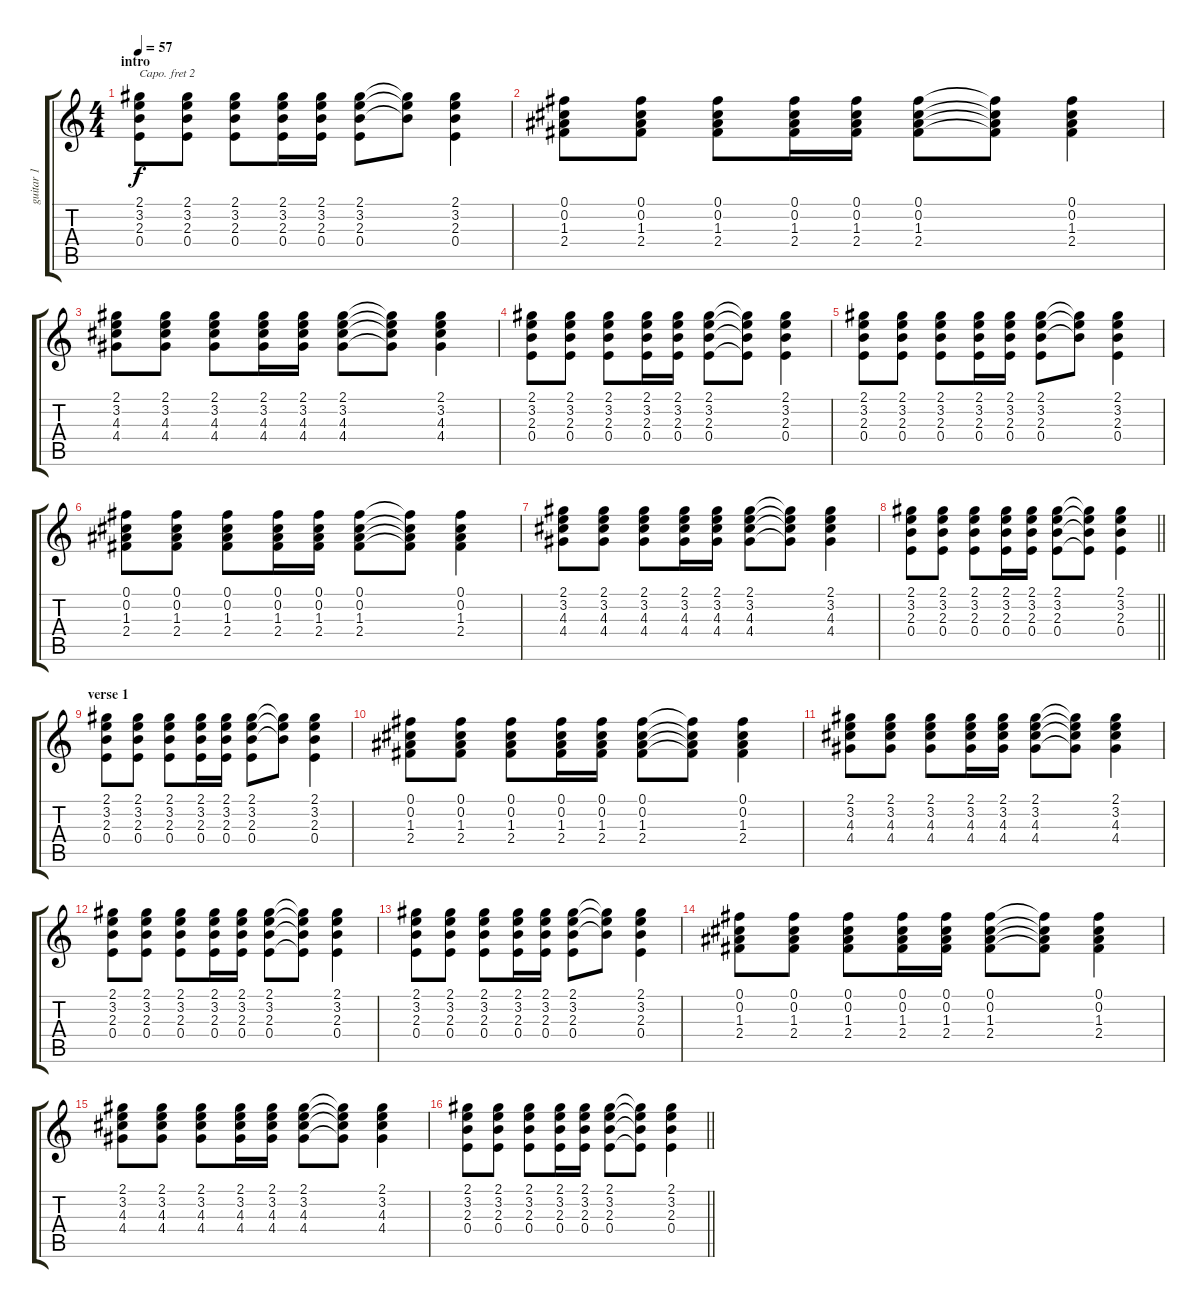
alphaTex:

\track ("guitar 1" "guitar 1") {instrument electricguitarjazz}
\staff {score tabs}
\capo 2
\tuning (E4 B3 G3 D3 A2 E2) {hide}
\ts (4 4)
\section ("" "intro")
\tempo 57
\clef g2
\ks c
(2.1 3.2 2.3 0.4).8{dy f instrument electricguitarjazz} (2.1 3.2 2.3 0.4).8 (2.1 3.2 2.3 0.4).8 (2.1 3.2 2.3 0.4).16 (2.1 3.2 2.3 0.4).16 (2.1 3.2 2.3 0.4).8 (2.1{t} 3.2{t} 2.3{t}).8 (2.1 3.2 2.3 0.4).4 |
(0.1 0.2 1.3 2.4).8 (0.1 0.2 1.3 2.4).8 (0.1 0.2 1.3 2.4).8 (0.1 0.2 1.3 2.4).16 (0.1 0.2 1.3 2.4).16 (0.1 0.2 1.3 2.4).8 (0.1{t} 0.2{t} 1.3{t} 2.4{t}).8 (0.1 0.2 1.3 2.4).4 |
(2.1 3.2 4.3 4.4).8 (2.1 3.2 4.3 4.4).8 (2.1 3.2 4.3 4.4).8 (2.1 3.2 4.3 4.4).16 (2.1 3.2 4.3 4.4).16 (2.1 3.2 4.3 4.4).8 (2.1{t} 3.2{t} 4.3{t} 4.4{t}).8 (2.1 3.2 4.3 4.4).4 |
(2.1 3.2 2.3 0.4).8 (2.1 3.2 2.3 0.4).8 (2.1 3.2 2.3 0.4).8 (2.1 3.2 2.3 0.4).16 (2.1 3.2 2.3 0.4).16 (2.1 3.2 2.3 0.4).8 (2.1{t} 3.2{t} 2.3{t} 0.4{t}).8 (2.1 3.2 2.3 0.4).4 |
(2.1 3.2 2.3 0.4).8 (2.1 3.2 2.3 0.4).8 (2.1 3.2 2.3 0.4).8 (2.1 3.2 2.3 0.4).16 (2.1 3.2 2.3 0.4).16 (2.1 3.2 2.3 0.4).8 (2.1{t} 3.2{t} 2.3{t}).8 (2.1 3.2 2.3 0.4).4 |
(0.1 0.2 1.3 2.4).8 (0.1 0.2 1.3 2.4).8 (0.1 0.2 1.3 2.4).8 (0.1 0.2 1.3 2.4).16 (0.1 0.2 1.3 2.4).16 (0.1 0.2 1.3 2.4).8 (0.1{t} 0.2{t} 1.3{t} 2.4{t}).8 (0.1 0.2 1.3 2.4).4 |
(2.1 3.2 4.3 4.4).8 (2.1 3.2 4.3 4.4).8 (2.1 3.2 4.3 4.4).8 (2.1 3.2 4.3 4.4).16 (2.1 3.2 4.3 4.4).16 (2.1 3.2 4.3 4.4).8 (2.1{t} 3.2{t} 4.3{t} 4.4{t}).8 (2.1 3.2 4.3 4.4).4 |
\barLineRight lightlight
(2.1 3.2 2.3 0.4).8 (2.1 3.2 2.3 0.4).8 (2.1 3.2 2.3 0.4).8 (2.1 3.2 2.3 0.4).16 (2.1 3.2 2.3 0.4).16 (2.1 3.2 2.3 0.4).8 (2.1{t} 3.2{t} 2.3{t} 0.4{t}).8 (2.1 3.2 2.3 0.4).4 |
\section ("" "verse 1")
(2.1 3.2 2.3 0.4).8 (2.1 3.2 2.3 0.4).8 (2.1 3.2 2.3 0.4).8 (2.1 3.2 2.3 0.4).16 (2.1 3.2 2.3 0.4).16 (2.1 3.2 2.3 0.4).8 (2.1{t} 3.2{t} 2.3{t}).8 (2.1 3.2 2.3 0.4).4 |
(0.1 0.2 1.3 2.4).8 (0.1 0.2 1.3 2.4).8 (0.1 0.2 1.3 2.4).8 (0.1 0.2 1.3 2.4).16 (0.1 0.2 1.3 2.4).16 (0.1 0.2 1.3 2.4).8 (0.1{t} 0.2{t} 1.3{t} 2.4{t}).8 (0.1 0.2 1.3 2.4).4 |
(2.1 3.2 4.3 4.4).8 (2.1 3.2 4.3 4.4).8 (2.1 3.2 4.3 4.4).8 (2.1 3.2 4.3 4.4).16 (2.1 3.2 4.3 4.4).16 (2.1 3.2 4.3 4.4).8 (2.1{t} 3.2{t} 4.3{t} 4.4{t}).8 (2.1 3.2 4.3 4.4).4 |
(2.1 3.2 2.3 0.4).8 (2.1 3.2 2.3 0.4).8 (2.1 3.2 2.3 0.4).8 (2.1 3.2 2.3 0.4).16 (2.1 3.2 2.3 0.4).16 (2.1 3.2 2.3 0.4).8 (2.1{t} 3.2{t} 2.3{t} 0.4{t}).8 (2.1 3.2 2.3 0.4).4 |
(2.1 3.2 2.3 0.4).8 (2.1 3.2 2.3 0.4).8 (2.1 3.2 2.3 0.4).8 (2.1 3.2 2.3 0.4).16 (2.1 3.2 2.3 0.4).16 (2.1 3.2 2.3 0.4).8 (2.1{t} 3.2{t} 2.3{t}).8 (2.1 3.2 2.3 0.4).4 |
(0.1 0.2 1.3 2.4).8 (0.1 0.2 1.3 2.4).8 (0.1 0.2 1.3 2.4).8 (0.1 0.2 1.3 2.4).16 (0.1 0.2 1.3 2.4).16 (0.1 0.2 1.3 2.4).8 (0.1{t} 0.2{t} 1.3{t} 2.4{t}).8 (0.1 0.2 1.3 2.4).4 |
(2.1 3.2 4.3 4.4).8 (2.1 3.2 4.3 4.4).8 (2.1 3.2 4.3 4.4).8 (2.1 3.2 4.3 4.4).16 (2.1 3.2 4.3 4.4).16 (2.1 3.2 4.3 4.4).8 (2.1{t} 3.2{t} 4.3{t} 4.4{t}).8 (2.1 3.2 4.3 4.4).4 |
\barLineRight lightlight
(2.1 3.2 2.3 0.4).8 (2.1 3.2 2.3 0.4).8 (2.1 3.2 2.3 0.4).8 (2.1 3.2 2.3 0.4).16 (2.1 3.2 2.3 0.4).16 (2.1 3.2 2.3 0.4).8 (2.1{t} 3.2{t} 2.3{t} 0.4{t}).8 (2.1 3.2 2.3 0.4).4
